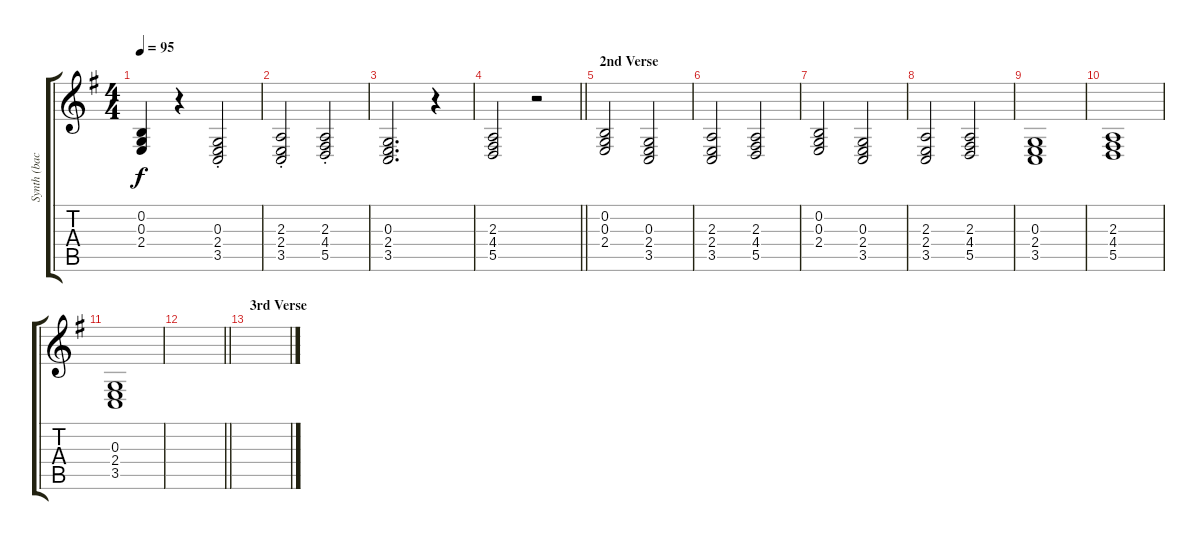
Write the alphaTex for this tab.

\track ("Synth (back)" "Synth (bac") {instrument synthvoice}
\staff {score tabs}
\tuning (E4 B3 G3 D3 A2 E2) {hide}
\ts (4 4)
\tempo 95
\clef g2
\ks g
(0.2 0.3 2.4).4{dy f} r.4 (0.3{st} 2.4{st} 3.5{st}).2 |
(2.3{st} 2.4{st} 3.5{st}).2 (2.3{st} 4.4{st} 5.5{st}).2 |
(0.3 2.4 3.5).2{d} r.4 |
\barLineRight lightlight
(2.3 4.4 5.5).2 r.2 |
\section ("" "2nd Verse")
(0.2 0.3 2.4).2 (0.3 2.4 3.5).2 |
(2.3 2.4 3.5).2 (2.3 4.4 5.5).2 |
(0.2 0.3 2.4).2 (0.3 2.4 3.5).2 |
(2.3 2.4 3.5).2 (2.3 4.4 5.5).2 |
(0.3 2.4 3.5).1 |
(2.3 4.4 5.5).1 |
(0.3 2.4 3.5).1 |
\barLineRight lightlight
|
\section ("" "3rd Verse")
